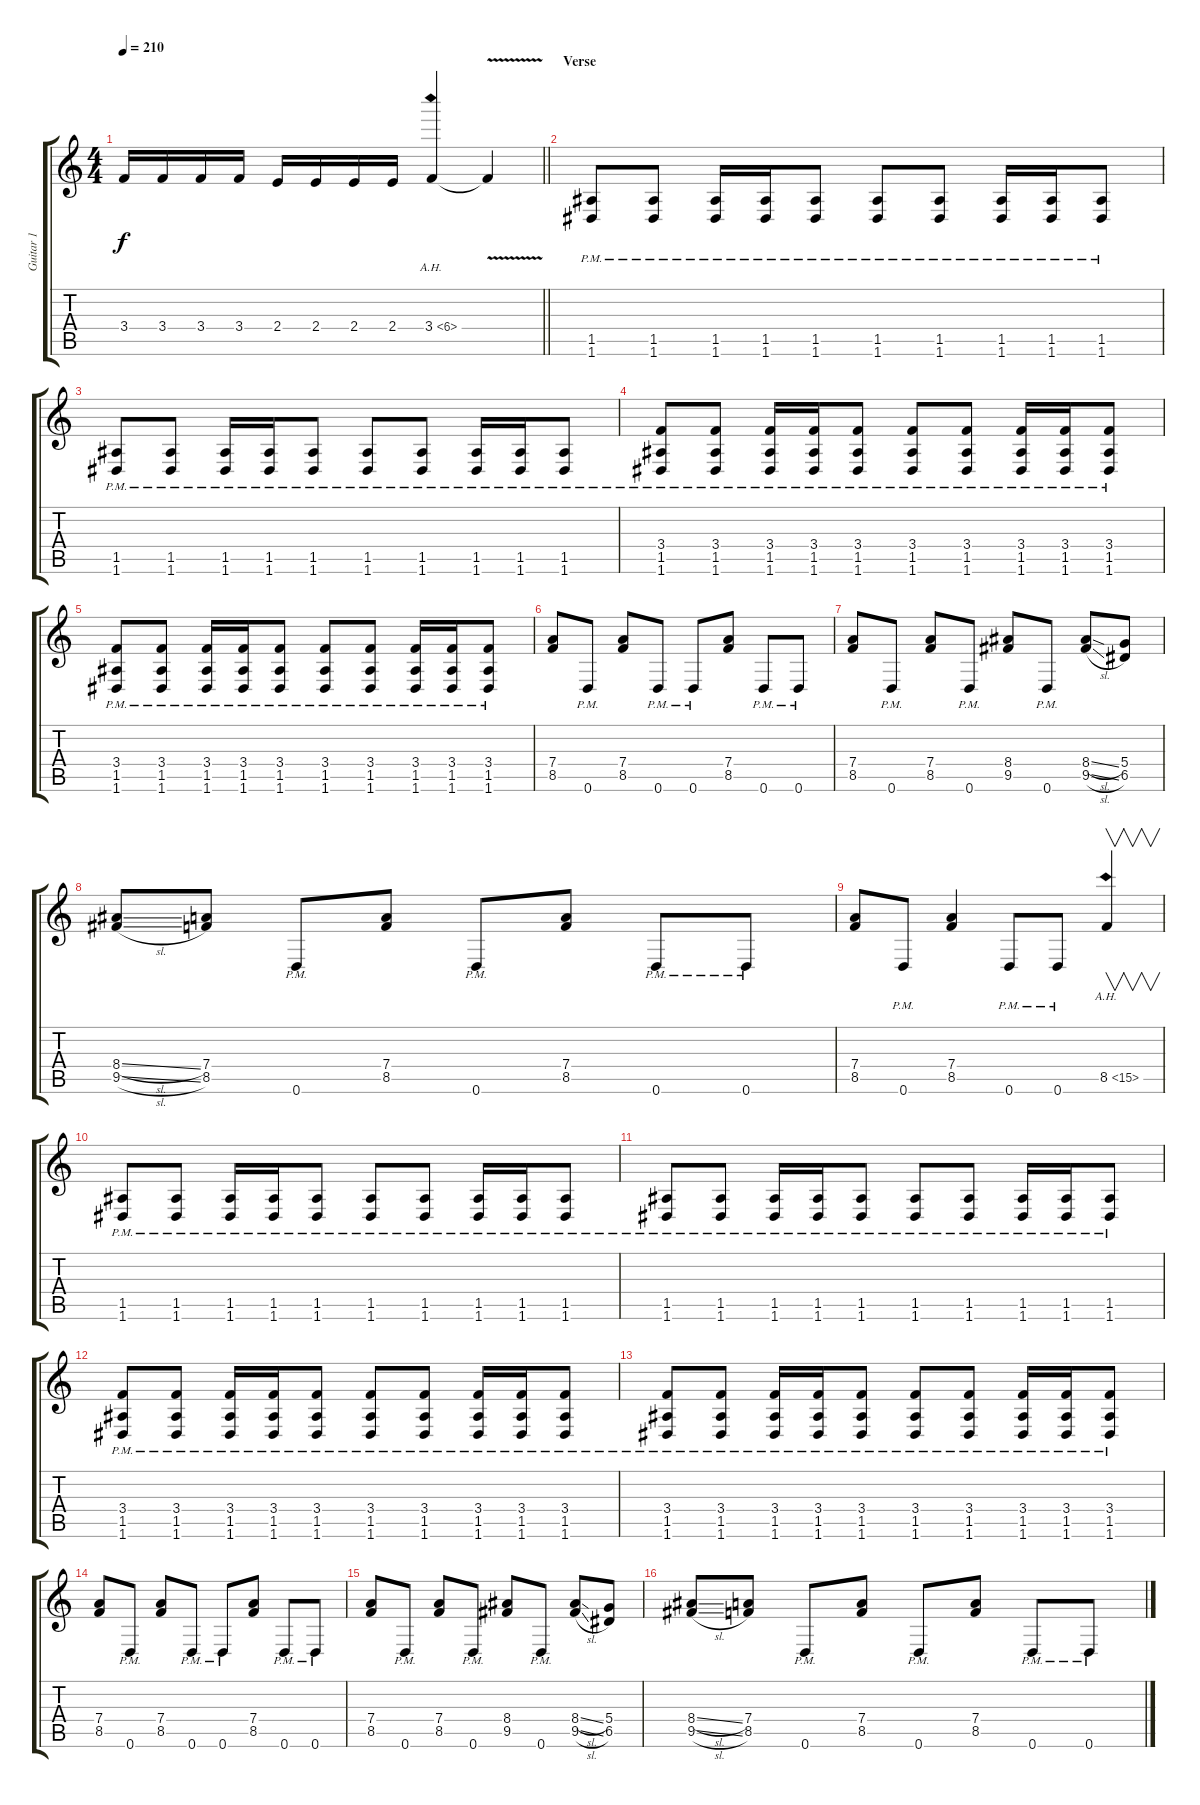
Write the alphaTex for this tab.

\track ("Guitar 1" "Guitar 1") {instrument overdrivenguitar}
\staff {score tabs}
\tuning (E4 B3 G3 D3 A2 D2) {hide}
\ts (4 4)
\tempo 210
\clef g2
\barLineRight lightlight
\ks c
3.4.16{dy f} 3.4.16 3.4.16 3.4.16 2.4.16 2.4.16 2.4.16 2.4.16 3.4{ah 3}.4{instrument guitarharmonics} 3.4{v t}.4 |
\section ("" "Verse")
(1.5{pm} 1.6{pm}).8{instrument distortionguitar} (1.5{pm} 1.6{pm}).8 (1.5{pm} 1.6{pm}).16 (1.5{pm} 1.6{pm}).16 (1.5{pm} 1.6{pm}).8 (1.5{pm} 1.6{pm}).8 (1.5{pm} 1.6{pm}).8 (1.5{pm} 1.6{pm}).16 (1.5{pm} 1.6{pm}).16 (1.5{pm} 1.6{pm}).8 |
(1.5{pm} 1.6{pm}).8 (1.5{pm} 1.6{pm}).8 (1.5{pm} 1.6{pm}).16 (1.5{pm} 1.6{pm}).16 (1.5{pm} 1.6{pm}).8 (1.5{pm} 1.6{pm}).8 (1.5{pm} 1.6{pm}).8 (1.5{pm} 1.6{pm}).16 (1.5{pm} 1.6{pm}).16 (1.5{pm} 1.6{pm}).8 |
(3.4{pm} 1.5{pm} 1.6{pm}).8 (3.4{pm} 1.5{pm} 1.6{pm}).8 (3.4{pm} 1.5{pm} 1.6{pm}).16 (3.4{pm} 1.5{pm} 1.6{pm}).16 (3.4{pm} 1.5{pm} 1.6{pm}).8 (3.4{pm} 1.5{pm} 1.6{pm}).8 (3.4{pm} 1.5{pm} 1.6{pm}).8 (3.4{pm} 1.5{pm} 1.6{pm}).16 (3.4{pm} 1.5{pm} 1.6{pm}).16 (3.4{pm} 1.5{pm} 1.6{pm}).8 |
(3.4{pm} 1.5{pm} 1.6{pm}).8 (3.4{pm} 1.5{pm} 1.6{pm}).8 (3.4{pm} 1.5{pm} 1.6{pm}).16 (3.4{pm} 1.5{pm} 1.6{pm}).16 (3.4{pm} 1.5{pm} 1.6{pm}).8 (3.4{pm} 1.5{pm} 1.6{pm}).8 (3.4{pm} 1.5{pm} 1.6{pm}).8 (3.4{pm} 1.5{pm} 1.6{pm}).16 (3.4{pm} 1.5{pm} 1.6{pm}).16 (3.4{pm} 1.5{pm} 1.6{pm}).8 |
(7.4 8.5).8 0.6{pm}.8 (7.4 8.5).8 0.6{pm}.8 0.6{pm}.8 (7.4 8.5).8 0.6{pm}.8 0.6{pm}.8 |
(7.4 8.5).8 0.6{pm}.8 (7.4 8.5).8 0.6{pm}.8 (8.4 9.5).8 0.6{pm}.8 (8.4{sl} 9.5{sl}).8 (5.4 6.5).8 |
(8.4{sl} 9.5{sl}).8 (7.4 8.5).8 0.6{pm}.8 (7.4 8.5).8 0.6{pm}.8 (7.4 8.5).8 0.6{pm}.8 0.6{pm}.8 |
(7.4 8.5).8 0.6{pm}.8 (7.4 8.5).4 0.6{pm}.8 0.6{pm}.8 8.5{ah 7}.4{v instrument guitarharmonics} |
(1.5{pm} 1.6{pm}).8{instrument distortionguitar} (1.5{pm} 1.6{pm}).8 (1.5{pm} 1.6{pm}).16 (1.5{pm} 1.6{pm}).16 (1.5{pm} 1.6{pm}).8 (1.5{pm} 1.6{pm}).8 (1.5{pm} 1.6{pm}).8 (1.5{pm} 1.6{pm}).16 (1.5{pm} 1.6{pm}).16 (1.5{pm} 1.6{pm}).8 |
(1.5{pm} 1.6{pm}).8 (1.5{pm} 1.6{pm}).8 (1.5{pm} 1.6{pm}).16 (1.5{pm} 1.6{pm}).16 (1.5{pm} 1.6{pm}).8 (1.5{pm} 1.6{pm}).8 (1.5{pm} 1.6{pm}).8 (1.5{pm} 1.6{pm}).16 (1.5{pm} 1.6{pm}).16 (1.5{pm} 1.6{pm}).8 |
(3.4{pm} 1.5{pm} 1.6{pm}).8 (3.4{pm} 1.5{pm} 1.6{pm}).8 (3.4{pm} 1.5{pm} 1.6{pm}).16 (3.4{pm} 1.5{pm} 1.6{pm}).16 (3.4{pm} 1.5{pm} 1.6{pm}).8 (3.4{pm} 1.5{pm} 1.6{pm}).8 (3.4{pm} 1.5{pm} 1.6{pm}).8 (3.4{pm} 1.5{pm} 1.6{pm}).16 (3.4{pm} 1.5{pm} 1.6{pm}).16 (3.4{pm} 1.5{pm} 1.6{pm}).8 |
(3.4{pm} 1.5{pm} 1.6{pm}).8 (3.4{pm} 1.5{pm} 1.6{pm}).8 (3.4{pm} 1.5{pm} 1.6{pm}).16 (3.4{pm} 1.5{pm} 1.6{pm}).16 (3.4{pm} 1.5{pm} 1.6{pm}).8 (3.4{pm} 1.5{pm} 1.6{pm}).8 (3.4{pm} 1.5{pm} 1.6{pm}).8 (3.4{pm} 1.5{pm} 1.6{pm}).16 (3.4{pm} 1.5{pm} 1.6{pm}).16 (3.4{pm} 1.5{pm} 1.6{pm}).8 |
(7.4 8.5).8 0.6{pm}.8 (7.4 8.5).8 0.6{pm}.8 0.6{pm}.8 (7.4 8.5).8 0.6{pm}.8 0.6{pm}.8 |
(7.4 8.5).8 0.6{pm}.8 (7.4 8.5).8 0.6{pm}.8 (8.4 9.5).8 0.6{pm}.8 (8.4{sl} 9.5{sl}).8 (5.4 6.5).8 |
(8.4{sl} 9.5{sl}).8 (7.4 8.5).8 0.6{pm}.8 (7.4 8.5).8 0.6{pm}.8 (7.4 8.5).8 0.6{pm}.8 0.6{pm}.8
